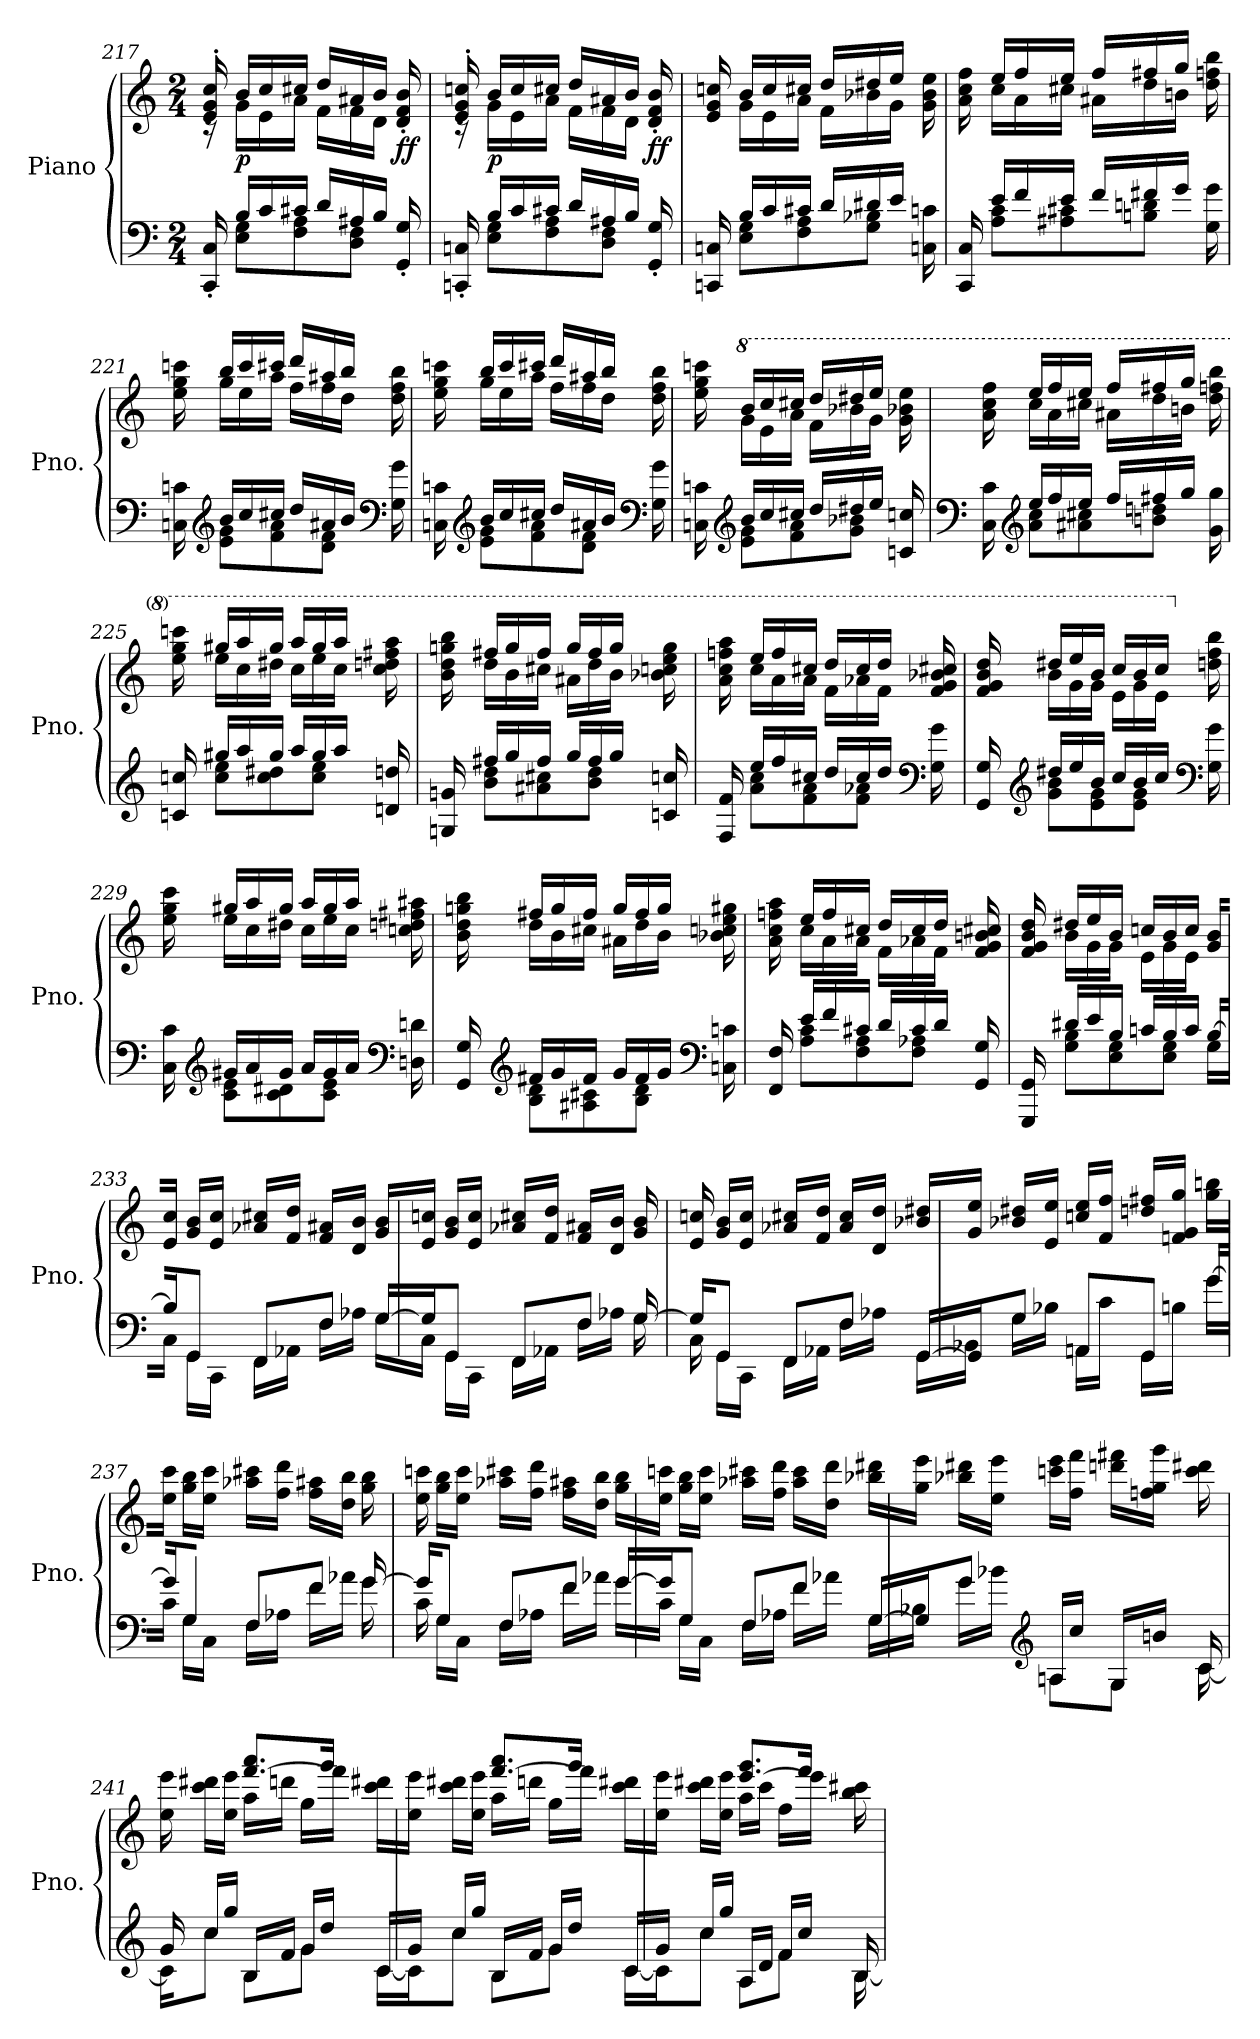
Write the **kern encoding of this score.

**kern	**kern	**dynam
*part1	*part1	*part1
*staff2	*staff1	*staff1/2
*I"Piano	*	*
*I'Pno.	*	*
*clefF4	*clefG2	*
*k[]	*k[]	*
*M2/4	*M2/4	*
=217	=217	=217
*^	*^	*
16CC/' 16C/'	16rCCyy	16e/' 16g/' 16cc/'	16rc	.
!	!	!	!	!LO:DY:b
16B/LL	8E\ 8G\L	16b/LL	16g\LL	p
16c/	.	16cc/	16e\	.
16c#X/JJ	8F\ 8A\	16cc#X/JJ	16a\JJ	.
16d/LL	.	16dd/LL	16f\LL	.
16A#X/	8D\ 8F\J	16a#X/	16f\	.
16B/JJ	.	16b/JJ	16d\JJ	.
!	!	!	!	!LO:DY:b
16GG/' 16G/'	16rCCyy	16d/' 16f/' 16b/'	16reyy	ff
=218	=218	=218	=218	=218
16CCn/' 16Cn/'	16rCCyy	16e/' 16g/' 16ccn/'	16rc	.
!	!	!	!	!LO:DY:b
16B/LL	8E\ 8G\L	16b/LL	16g\LL	p
16c/	.	16cc/	16e\	.
16c#X/JJ	8F\ 8A\	16cc#X/JJ	16a\JJ	.
16d/LL	.	16dd/LL	16f\LL	.
16A#X/	8D\ 8F\J	16a#X/	16f\	.
16B/JJ	.	16b/JJ	16d\JJ	.
!	!	!	!	!LO:DY:b
16GG/' 16G/'	16rCCyy	16d/' 16f/' 16b/'	16reyy	ff
!!LO:LB:g=z	!!
=219	=219	=219	=219	=219
16CCn/ 16Cn/	16rCCyy	16e/ 16g/ 16ccn/	16reyy	.
16B/LL	8E\ 8G\L	16b/LL	16g\LL	.
16c/	.	16cc/	16e\	.
16c#X/JJ	8F\ 8A\	16cc#X/JJ	16a\JJ	.
16d/LL	.	16dd/LL	16f\LL	.
16d#X/	8G\ 8B-X\J	16dd#X/	16b-X\	.
16e/JJ	.	16ee/JJ	16g\JJ	.
16Cn\ 16cn\	16rBByy	16g\ 16b-\ 16ee\	16reyy	.
=220	=220	=220	=220	=220
16CC/ 16C/	16rCCyy	16a\ 16cc\ 16ff\	16rcyy	.
16e/LL	8A\ 8c\L	16ee/LL	16cc\LL	.
16f/	.	16ff/	16a\	.
16e/JJ	8A#X\ 8c#X\	16ee/JJ	16cc#X\JJ	.
16f/LL	.	16ff/LL	16a#X\LL	.
16f#X/	8Bn\ 8dn\J	16ff#X/	16dd\	.
16g/JJ	.	16gg/JJ	16bn\JJ	.
16G\ 16g\	16rGGyy	16dd\ 16ffn\ 16bb\	16reyy	.
=221	=221	=221	=221	=221
16Cn\ 16cn\	16rCCyy	16ee\ 16gg\ 16cccn\	16rgyy	.
*clefG2	*	*	*	*
16b/LL	8e\ 8g\L	16bb/LL	16gg\LL	.
16cc/	.	16ccc/	16ee\	.
16cc#X/JJ	8f\ 8a\	16ccc#X/JJ	16aa\JJ	.
16dd/LL	.	16ddd/LL	16ff\LL	.
16a#X/	8d\ 8f\J	16aa#X/	16ff\	.
16b/JJ	.	16bb/JJ	16dd\JJ	.
*clefF4	*	*	*	*
16G\ 16g\	16ryy	16dd\ 16ff\ 16bb\	16ryy	.
!!LO:LB:g=z	!!
=222	=222	=222	=222	=222
16Cn\ 16cn\	16rCCyy	16ee\ 16gg\ 16cccn\	16rgyy	.
*clefG2	*	*	*	*
16b/LL	8e\ 8g\L	16bb/LL	16gg\LL	.
16cc/	.	16ccc/	16ee\	.
16cc#X/JJ	8f\ 8a\	16ccc#X/JJ	16aa\JJ	.
16dd/LL	.	16ddd/LL	16ff\LL	.
16a#X/	8d\ 8f\J	16aa#X/	16ff\	.
16b/JJ	.	16bb/JJ	16dd\JJ	.
*clefF4	*	*	*	*
16G\ 16g\	16ryy	16dd\ 16ff\ 16bb\	16ryy	.
=223	=223	=223	=223	=223
16Cn\ 16cn\	16rEEEEyy	16ee\ 16gg\ 16cccn\	16reyy	.
*clefG2	*	*	*	*
*	*	*8va	*	*
16b/LL	8e\ 8g\L	16bb/LL	16gg\LL	.
16cc/	.	16ccc/	16ee\	.
16cc#X/JJ	8f\ 8a\	16ccc#X/JJ	16aa\JJ	.
16dd/LL	.	16ddd/LL	16ff\LL	.
16dd#X/	8g\ 8b-X\J	16ddd#X/	16bb-X\	.
16ee/JJ	.	16eee/JJ	16gg\JJ	.
16cn/ 16ccn/	16rAyy	16gg\ 16bb-X\ 16eee\	16reyy	.
=224	=224	=224	=224	=224
*clefF4	*	*	*	*
16C\ 16c\	16rBBBByy	16aa\ 16ccc\ 16fff\	16rcyy	.
*clefG2	*	*	*	*
16ee/LL	8a\ 8cc\L	16eee/LL	16ccc\LL	.
16ff/	.	16fff/	16aa\	.
16ee/JJ	8a#X\ 8cc#X\	16eee/JJ	16ccc#X\JJ	.
16ff/LL	.	16fff/LL	16aa#X\LL	.
16ff#X/	8bn\ 8ddn\J	16fff#X/	16ddd\	.
16gg/JJ	.	16ggg/JJ	16bbn\JJ	.
16g\ 16gg\	16reyy	16ddd\ 16fffn\ 16bbb\	16reyy	.
!!LO:LB:g=z	!!
=225	=225	=225	=225	=225
16cn/ 16ccn/	16rAyy	16eee\ 16ggg\ 16ccccn\	16rgyy	.
16gg#X/LL	8cc\ 8ee\L	16ggg#X/LL	16eee\LL	.
16aa/	.	16aaa/	16ccc\	.
16gg#/JJ	8cc\ 8dd#X\	16ggg#/JJ	16ddd#X\JJ	.
16aa/LL	.	16aaa/LL	16ccc\LL	.
16gg#/	8cc\ 8ee\J	16ggg#/	16eee\	.
16aa/JJ	.	16aaa/JJ	16ccc\JJ	.
16dn/ 16ddn/	16rAyy	16ccc\ 16dddn\ 16fff#X\ 16aaa\	16reyy	.
=226	=226	=226	=226	=226
16Gn/ 16gn/	16rFyy	16bb\ 16ddd\ 16gggn\ 16bbb\	16rcyy	.
16ff#X/LL	8b\ 8dd\L	16fff#X/LL	16ddd\LL	.
16gg/	.	16ggg/	16bb\	.
16ff#/JJ	8a#X\ 8cc#X\	16fff#/JJ	16ccc#X\JJ	.
16gg/LL	.	16ggg/LL	16aa#X\LL	.
16ff#/	8b\ 8dd\J	16fff#/	16ddd\	.
16gg/JJ	.	16ggg/JJ	16bb\JJ	.
16cn/ 16ccn/	16rAyy	16bb-X\ 16cccn\ 16eee\ 16ggg\	16reyy	.
=227	=227	=227	=227	=227
16F/ 16f/	16rffyy	16aa\ 16ccc\ 16fffn\ 16aaa\	16rcyy	.
16ee/LL	8a\ 8cc\L	16eee/LL	16ccc\LL	.
16ff/	.	16fff/	16aa\	.
16cc#X/JJ	8f\ 8a\	16ccc#X/JJ	16aa\JJ	.
16dd/LL	.	16ddd/LL	16ff\LL	.
16cc#/	8f\ 8a-X\J	16ccc#/	16aa-X\	.
16dd/JJ	.	16ddd/JJ	16ff\JJ	.
*clefF4	*	*	*	*
16G\ 16g\	16rEEyy	16ff/ 16gg/ 16bb-X/ 16ccc#X/	16reyy	.
=228	=228	=228	=228	=228
16GG/ 16G/	16rGGyy	16ff/ 16gg/ 16bb/ 16ddd/	16reyy	.
*clefG2	*	*	*	*
16dd#X/LL	8g\ 8b\L	16ddd#X/LL	16bb\LL	.
16ee/	.	16eee/	16gg\	.
16b/JJ	8e\ 8g\	16bb/JJ	16gg\JJ	.
16cc/LL	.	16ccc/LL	16ee\LL	.
16b/	8e\ 8g\J	16bb/	16gg\	.
16cc/JJ	.	16ccc/JJ	16ee\JJ	.
*clefF4	*	*	*	*
*	*	*X8va	*	*
16G\ 16g\	16rCCyy	16ddn\ 16ff\ 16bb\	16reyy	.
!!LO:PB:g=z	!!
=229	=229	=229	=229	=229
16C\ 16c\	16rGGyy	16ee\ 16gg\ 16ccc\	16reyy	.
*clefG2	*	*	*	*
16g#X/LL	8c\ 8e\L	16gg#X/LL	16ee\LL	.
16a/	.	16aa/	16cc\	.
16g#/JJ	8c\ 8d#X\	16gg#/JJ	16dd#X\JJ	.
16a/LL	.	16aa/LL	16cc\LL	.
16g#/	8c\ 8e\J	16gg#/	16ee\	.
16a/JJ	.	16aa/JJ	16cc\JJ	.
*clefF4	*	*	*	*
16Dn\ 16dn\	16rGGyy	16ccn\ 16ddn\ 16ff#X\ 16aa#X\	16reyy	.
=230	=230	=230	=230	=230
16GG/ 16G/	16rEEyy	16b\ 16dd\ 16ggn\ 16bb\	16reyy	.
*clefG2	*	*	*	*
16f#X/LL	8B\ 8d\L	16ff#X/LL	16dd\LL	.
16g/	.	16gg/	16b\	.
16f#/JJ	8A#X\ 8c#X\	16ff#/JJ	16cc#X\JJ	.
16g/LL	.	16gg/LL	16a#X\LL	.
16f#/	8B\ 8d\J	16ff#/	16dd\	.
16g/JJ	.	16gg/JJ	16b\JJ	.
*clefF4	*	*	*	*
16Cn\ 16cn\	16rGGyy	16b-X\ 16ccn\ 16ee\ 16gg#X\	16reyy	.
=231	=231	=231	=231	=231
16FF/ 16F/	16rGGyy	16a\ 16cc\ 16ffn\ 16aa\	16reyy	.
16e/LL	8A\ 8c\L	16ee/LL	16cc\LL	.
16f/	.	16ff/	16a\	.
16c#X/JJ	8F\ 8A\	16cc#X/JJ	16a\JJ	.
16d/LL	.	16dd/LL	16f\LL	.
16c#/	8F\ 8A-X\J	16cc#/	16a-X\	.
16d/JJ	.	16dd/JJ	16f\JJ	.
16GG/ 16G/	16rGGyy	16f/ 16g/ 16bn/ 16cc#X/	16rcyy	.
!!LO:LB:g=z	!!
=232	=232	=232	=232	=232
16GGG/ 16GG/	16rAAAyy	16f/ 16g/ 16b/ 16dd/	16reyy	.
16d#X/LL	8G\ 8B\L	16dd#X/LL	16b\LL	.
16e/	.	16ee/	16g\	.
16B/JJ	8E\ 8G\	16b/JJ	16g\JJ	.
16cn/LL	.	16ccn/LL	16e\LL	.
16B/	8E\ 8G\J	16b/	16g\	.
16c/JJ	.	16cc/JJ	16e\JJ	.
[16B/LL	16G\LL	16g/ 16b/LL	16reyy	.
=233	=233	=233	=233	=233
16B/J]	16C\JJ	16e/ 16cc/JJ	4..ryy	.
8GG/J	16GG\LL	16g/ 16b/LL	.	.
.	16CC\JJ	16e/ 16cc/JJ	.	.
8FF/L	16FF\LL	16a-X/ 16cc#X/LL	.	.
.	16AA-X\JJ	16f/ 16dd/JJ	.	.
8F/J	16F\LL	16f/ 16a#X/LL	.	.
.	16A-X\JJ	16d/ 16b/JJ	.	.
[16G/LL	16G\LL	16g/ 16b/LL	16rAyy	.
=234	=234	=234	=234	=234
16G/J]	16C\JJ	16e/ 16ccn/JJ	4..ryy	.
8GG/J	16GG\LL	16g/ 16b/LL	.	.
.	16CC\JJ	16e/ 16cc/JJ	.	.
8FF/L	16FF\LL	16a-X/ 16cc#X/LL	.	.
.	16AA-X\JJ	16f/ 16dd/JJ	.	.
8F/J	16F\LL	16f/ 16a#X/LL	.	.
.	16A-X\JJ	16d/ 16b/JJ	.	.
[16G/	16G\	16g/ 16b/	16rcyy	.
*	*	*v	*v	*
!!LO:LB:g=z
=235	=235	=235	=235
16G/KL]	16C\	16e/ 16ccn/	.
8GG/J	16GG\LL	16g/ 16b/LL	.
.	16CC\JJ	16e/ 16cc/JJ	.
8FF/L	16FF\LL	16a-X/ 16cc#X/LL	.
.	16AA-X\JJ	16f/ 16dd/JJ	.
8F/J	16F\LL	16a-/ 16cc#/LL	.
.	16A-X\JJ	16d/ 16dd/JJ	.
[16GG/LL	16GG\LL	16b-X/ 16dd#X/LL	.
=236	=236	=236	=236
16GG/J]	16BB-X\JJ	16g/ 16ee/JJ	.
8G/J	16G\LL	16b-X/ 16dd#X/LL	.
.	16B-X\JJ	16e/ 16ee/JJ	.
8AAn/L	16AA\LL	16ccn/ 16ee/LL	.
.	16c\JJ	16f/ 16ff/JJ	.
8GG/J	16GG\LL	16ddn/ 16ff#X/LL	.
.	16Bn\JJ	16fn/ 16g/ 16gg/JJ	.
[16g/LL	16g\LL	16gg\ 16bbn\LL	.
=237	=237	=237	=237
16g/J]	16c\JJ	16ee\ 16ccc\JJ	.
8G/J	16G\LL	16gg\ 16bb\LL	.
.	16C\JJ	16ee\ 16ccc\JJ	.
8F/L	16F\LL	16aa-X\ 16ccc#X\LL	.
.	16A-X\JJ	16ff\ 16ddd\JJ	.
8f/J	16f\LL	16ff\ 16aa#X\LL	.
.	16a-X\JJ	16dd\ 16bb\JJ	.
[16g/	16g\	16gg\ 16bb\	.
!!LO:LB:g=z
=238	=238	=238	=238
16g/KL]	16c\	16ee\ 16cccn\	.
8G/J	16G\LL	16gg\ 16bb\LL	.
.	16C\JJ	16ee\ 16ccc\JJ	.
8F/L	16F\LL	16aa-X\ 16ccc#X\LL	.
.	16A-X\JJ	16ff\ 16ddd\JJ	.
8f/J	16f\LL	16ff\ 16aa#X\LL	.
.	16a-X\JJ	16dd\ 16bb\JJ	.
[16g/LL	16g\LL	16gg\ 16bb\LL	.
=239	=239	=239	=239
16g/J]	16c\JJ	16ee\ 16cccn\JJ	.
8G/J	16G\LL	16gg\ 16bb\LL	.
.	16C\JJ	16ee\ 16ccc\JJ	.
8F/L	16F\LL	16aa-X\ 16ccc#X\LL	.
.	16A-X\JJ	16ff\ 16ddd\JJ	.
8f/J	16f\LL	16aa-\ 16ccc#\LL	.
.	16a-X\JJ	16dd\ 16ddd\JJ	.
[16G/LL	16G\LL	16bb-X\ 16ddd#X\LL	.
=240	=240	=240	=240
16G/J]	16B-X\JJ	16gg\ 16eee\JJ	.
8g/J	16g\LL	16bb-X\ 16ddd#X\LL	.
.	16b-X\JJ	16ee\ 16eee\JJ	.
*clefG2	*	*	*
16A/LL	8An\L	16cccn\ 16eee\LL	.
16cc/JJ	.	16ff\ 16fff\JJ	.
16G/LL	8G\J	16dddn\ 16fff#X\LL	.
16bn/JJ	.	16ffn\ 16gg\ 16ggg\JJ	.
16c/	[16c\	16ccc\ 16ddd#X\	.
!!LO:PB:g=z
=241	=241	=241	=241
*	*	*^	*
16g/	16c\KL]	16rcccyy	16ee\ 16eee\	.
16cc/LL	8cc\J	8rcccyy	16ccc\ 16ddd#X\LL	.
16gg/JJ	.	.	16ee\ 16eee\JJ	.
16B/LL	8B\L	[8.fff/ 8.aaa/L	16aa\LL	.
16f/JJ	.	.	16dddn\JJ	.
16g/LL	8g\J	.	16gg\LL	.
16dd/JJ	.	16ggg/Jk	16fff\JJ]	.
16c/LL	[16c\LL	16rcccyy	16ccc\ 16ddd#X\LL	.
=242	=242	=242	=242	=242
16g/JJ	16c\J]	16rcccyy	16ee\ 16eee\JJ	.
16cc/LL	8cc\J	8rcccyy	16ccc\ 16ddd#X\LL	.
16gg/JJ	.	.	16ee\ 16eee\JJ	.
16B/LL	8B\L	[8.fff/ 8.aaa/L	16aa\LL	.
16f/JJ	.	.	16dddn\JJ	.
16g/LL	8g\J	.	16gg\LL	.
16dd/JJ	.	16ggg/Jk	16fff\JJ]	.
16c/LL	[16c\LL	16rcccyy	16ccc\ 16ddd#X\LL	.
=243	=243	=243	=243	=243
16g/JJ	16c\J]	16rcccyy	16ee\ 16eee\JJ	.
16cc/LL	8cc\J	8rcccyy	16ccc\ 16ddd#X\LL	.
16gg/JJ	.	.	16ee\ 16eee\JJ	.
16A/LL	8A\L	[8.eee/ 8.ggg/L	16aa\LL	.
16d/JJ	.	.	16ccc\JJ	.
16f/LL	8f\J	.	16ff\LL	.
16cc/JJ	.	16fff/Jk	16eee\JJ]	.
16B/	[16B\	16rcccyy	16bb\ 16ccc#X\	.
*v	*v	*	*	*
*	*v	*v	*
=	=	=
*-	*-	*-
